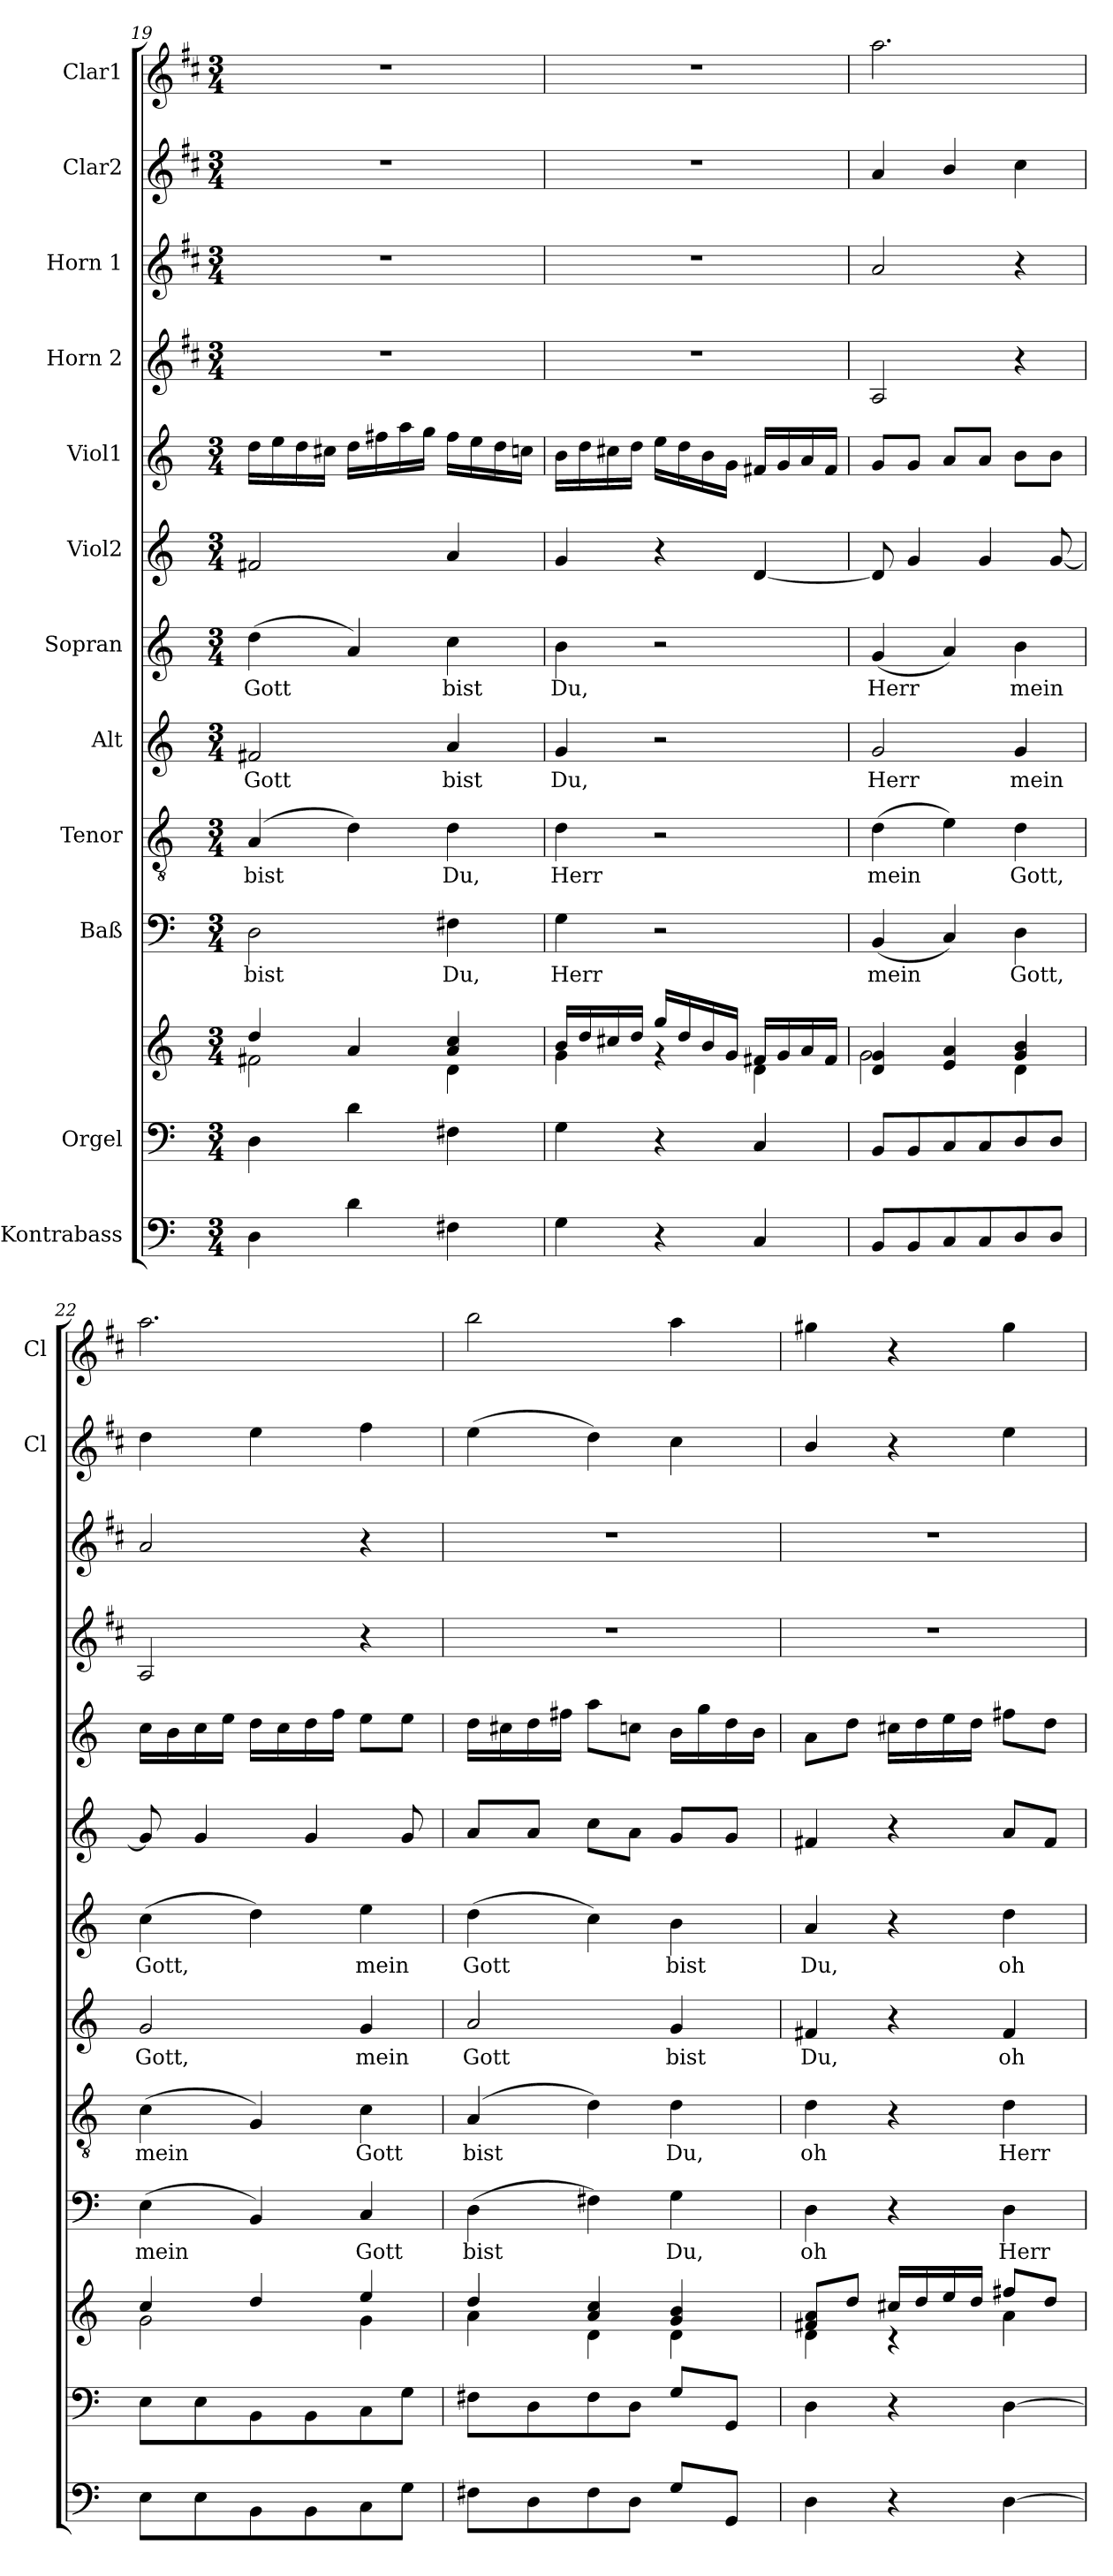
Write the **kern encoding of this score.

**kern	**kern	**kern	**kern	**text	**kern	**text	**kern	**text	**kern	**text	**kern	**kern	**kern	**kern	**kern	**kern
*part12	*part11	*part11	*part10	*part10	*part9	*part9	*part8	*part8	*part7	*part7	*part6	*part5	*part4	*part3	*part2	*part1
*staff13	*staff12	*staff11	*staff10	*staff10	*staff9	*staff9	*staff8	*staff8	*staff7	*staff7	*staff6	*staff5	*staff4	*staff3	*staff2	*staff1
*I"Kontrabass	*I"Orgel	*	*I"Baß	*	*I"Tenor	*	*I"Alt	*	*I"Sopran	*	*I"Viol2	*I"Viol1	*I"Horn 2	*I"Horn 1	*I"Clar2	*I"Clar1
*	*	*	*	*	*	*	*	*	*	*	*	*	*	*	*I'Cl	*I'Cl
*clefF4	*clefF4	*clefG2	*clefF4	*	*clefGv2	*	*clefG2	*	*clefG2	*	*clefG2	*clefG2	*clefG2	*clefG2	*clefG2	*clefG2
*ITrd7c12	*	*	*	*	*	*	*	*	*	*	*	*	*ITrd1c2	*ITrd1c2	*ITrd1c2	*ITrd1c2
*k[]	*k[]	*k[]	*k[]	*	*k[]	*	*k[]	*	*k[]	*	*k[]	*k[]	*k[]	*k[]	*k[]	*k[]
*C:	*C:	*C:	*C:	*	*C:	*	*C:	*	*C:	*	*C:	*C:	*C:	*C:	*C:	*C:
*M3/4	*M3/4	*M3/4	*M3/4	*	*M3/4	*	*M3/4	*	*M3/4	*	*M3/4	*M3/4	*M3/4	*M3/4	*M3/4	*M3/4
=19	=19	=19	=19	=19	=19	=19	=19	=19	=19	=19	=19	=19	=19	=19	=19	=19
*	*	*^	*	*	*	*	*	*	*	*	*	*	*	*	*	*
!	!	!	!	!	!LO:LY:b	!	!LO:LY:b	!	!LO:LY:b	!	!LO:LY:b	!	!	!	!	!	!
4DD\	4D\	4dd/	2f#X\	2D\	bist	(4A/	bist	2f#X/	Gott	(>4dd\	Gott	2f#X/	16dd\LL	2.r	2.r	2.r	2.r
.	.	.	.	.	.	.	.	.	.	.	.	.	16ee\	.	.	.	.
.	.	.	.	.	.	.	.	.	.	.	.	.	16dd\	.	.	.	.
.	.	.	.	.	.	.	.	.	.	.	.	.	16cc#X\JJ	.	.	.	.
4D\	4d\	4a/	.	.	.	4d\)	.	.	.	4a/)	.	.	16dd\LL	.	.	.	.
.	.	.	.	.	.	.	.	.	.	.	.	.	16ff#X\	.	.	.	.
.	.	.	.	.	.	.	.	.	.	.	.	.	16aa\	.	.	.	.
.	.	.	.	.	.	.	.	.	.	.	.	.	16gg\JJ	.	.	.	.
!	!	!	!	!	!LO:LY:b	!	!LO:LY:b	!	!LO:LY:b	!	!LO:LY:b	!	!	!	!	!	!
4FF#X\	4F#X\	4a/ 4cc/	4d\	4F#X\	Du,	4d\	Du,	4a/	bist	4cc\	bist	4a/	16ff#\LL	.	.	.	.
.	.	.	.	.	.	.	.	.	.	.	.	.	16ee\	.	.	.	.
.	.	.	.	.	.	.	.	.	.	.	.	.	16dd\	.	.	.	.
.	.	.	.	.	.	.	.	.	.	.	.	.	16ccn\JJ	.	.	.	.
!!LO:PB:g=z
=20	=20	=20	=20	=20	=20	=20	=20	=20	=20	=20	=20	=20	=20	=20	=20	=20	=20
!	!	!	!	!	!LO:LY:b	!	!LO:LY:b	!	!LO:LY:b	!	!LO:LY:b	!	!	!	!	!	!
4GG\	4G\	16b/LL	4g\	4G\	Herr	4d\	Herr	4g/	Du,	4b\	Du,	4g/	16b\LL	2.r	2.r	2.r	2.r
.	.	16dd/	.	.	.	.	.	.	.	.	.	.	16dd\	.	.	.	.
.	.	16cc#X/	.	.	.	.	.	.	.	.	.	.	16cc#X\	.	.	.	.
.	.	16dd/JJ	.	.	.	.	.	.	.	.	.	.	16dd\JJ	.	.	.	.
4r	4r	16gg/LL	4rg	2r	.	2r	.	2r	.	2r	.	4r	16ee\LL	.	.	.	.
.	.	16dd/	.	.	.	.	.	.	.	.	.	.	16dd\	.	.	.	.
.	.	16b/	.	.	.	.	.	.	.	.	.	.	16b\	.	.	.	.
.	.	16g/JJ	.	.	.	.	.	.	.	.	.	.	16g\JJ	.	.	.	.
4CC/	4C/	16f#X/LL	4d\	.	.	.	.	.	.	.	.	[4d/	16f#X/LL	.	.	.	.
.	.	16g/	.	.	.	.	.	.	.	.	.	.	16g/	.	.	.	.
.	.	16a/	.	.	.	.	.	.	.	.	.	.	16a/	.	.	.	.
.	.	16f#/JJ	.	.	.	.	.	.	.	.	.	.	16f#/JJ	.	.	.	.
=21	=21	=21	=21	=21	=21	=21	=21	=21	=21	=21	=21	=21	=21	=21	=21	=21	=21
!	!	!	!	!	!LO:LY:b	!	!LO:LY:b	!	!LO:LY:b	!	!LO:LY:b	!	!	!	!	!	!
8BBB/L	8BB/L	4d/ 4g/	2g\	(<4BB/	mein	(>4d\	mein	2g/	Herr	(<4g/	Herr	8d/]	8g/L	2G/	2g/	4g/	2.gg\
8BBB/	8BB/	.	.	.	.	.	.	.	.	.	.	4g/	8g/J	.	.	.	.
8CC/	8C/	4e/ 4a/	.	4C/)	.	4e\)	.	.	.	4a/)	.	.	8a/L	.	.	4a/	.
8CC/	8C/	.	.	.	.	.	.	.	.	.	.	4g/	8a/J	.	.	.	.
!	!	!	!	!	!LO:LY:b	!	!LO:LY:b	!	!LO:LY:b	!	!LO:LY:b	!	!	!	!	!	!
8DD/	8D/	4g/ 4b/	4d\	4D\	Gott,	4d\	Gott,	4g/	mein	4b\	mein	.	8b\L	4r	4r	4b\	.
8DD/J	8D/J	.	.	.	.	.	.	.	.	.	.	[8g/	8b\J	.	.	.	.
=22	=22	=22	=22	=22	=22	=22	=22	=22	=22	=22	=22	=22	=22	=22	=22	=22	=22
!	!	!	!	!	!LO:LY:b	!	!LO:LY:b	!	!LO:LY:b	!	!LO:LY:b	!	!	!	!	!	!
8EE\L	8E\L	4cc/	2g\	(>4E\	mein	(>4c\	mein	2g/	Gott,	(>4cc\	Gott,	8g/]	16cc\LL	2G/	2g/	4cc\	2.gg\
.	.	.	.	.	.	.	.	.	.	.	.	.	16b\	.	.	.	.
8EE\	8E\	.	.	.	.	.	.	.	.	.	.	4g/	16cc\	.	.	.	.
.	.	.	.	.	.	.	.	.	.	.	.	.	16ee\JJ	.	.	.	.
8BBB\	8BB\	4dd/	.	4BB/)	.	4G/)	.	.	.	4dd\)	.	.	16dd\LL	.	.	4dd\	.
.	.	.	.	.	.	.	.	.	.	.	.	.	16cc\	.	.	.	.
8BBB\	8BB\	.	.	.	.	.	.	.	.	.	.	4g/	16dd\	.	.	.	.
.	.	.	.	.	.	.	.	.	.	.	.	.	16ff\JJ	.	.	.	.
!	!	!	!	!	!LO:LY:b	!	!LO:LY:b	!	!LO:LY:b	!	!LO:LY:b	!	!	!	!	!	!
8CC\	8C\	4ee/	4g\	4C/	Gott	4c\	Gott	4g/	mein	4ee\	mein	.	8ee\L	4r	4r	4ee\	.
8GG\J	8G\J	.	.	.	.	.	.	.	.	.	.	8g/	8ee\J	.	.	.	.
=23	=23	=23	=23	=23	=23	=23	=23	=23	=23	=23	=23	=23	=23	=23	=23	=23	=23
!	!	!	!	!	!LO:LY:b	!	!LO:LY:b	!	!LO:LY:b	!	!LO:LY:b	!	!	!	!	!	!
8FF#X\L	8F#X\L	4dd/	4a\	(>4D\	bist	(4A/	bist	2a/	Gott	(>4dd\	Gott	8a/L	16dd\LL	2.r	2.r	(>4dd\	2aa\
.	.	.	.	.	.	.	.	.	.	.	.	.	16cc#X\	.	.	.	.
8DD\	8D\	.	.	.	.	.	.	.	.	.	.	8a/J	16dd\	.	.	.	.
.	.	.	.	.	.	.	.	.	.	.	.	.	16ff#X\JJ	.	.	.	.
8FF#\	8F#\	4a/ 4cc/	4d\	4F#X\)	.	4d\)	.	.	.	4cc\)	.	8cc\L	8aa\L	.	.	4cc\)	.
8DD\J	8D\J	.	.	.	.	.	.	.	.	.	.	8a\J	8ccn\J	.	.	.	.
!	!	!	!	!	!LO:LY:b	!	!LO:LY:b	!	!LO:LY:b	!	!LO:LY:b	!	!	!	!	!	!
8GG/L	8G/L	4g/ 4b/	4d\	4G\	Du,	4d\	Du,	4g/	bist	4b\	bist	8g/L	16b\LL	.	.	4b\	4gg\
.	.	.	.	.	.	.	.	.	.	.	.	.	16gg\	.	.	.	.
8GGG/J	8GG/J	.	.	.	.	.	.	.	.	.	.	8g/J	16dd\	.	.	.	.
.	.	.	.	.	.	.	.	.	.	.	.	.	16b\JJ	.	.	.	.
!!LO:PB:g=z
=24	=24	=24	=24	=24	=24	=24	=24	=24	=24	=24	=24	=24	=24	=24	=24	=24	=24
!	!	!	!	!	!LO:LY:b	!	!LO:LY:b	!	!LO:LY:b	!	!LO:LY:b	!	!	!	!	!	!
4DD\	4D\	8f#X/ 8a/L	4d\	4D\	oh	4d\	oh	4f#X/	Du,	4a/	Du,	4f#X/	8a\L	2.r	2.r	4a/	4ff#X\
.	.	8dd/J	.	.	.	.	.	.	.	.	.	.	8dd\J	.	.	.	.
4r	4r	16cc#X/LL	4rc	4r	.	4r	.	4r	.	4r	.	4r	16cc#X\LL	.	.	4r	4r
.	.	16dd/	.	.	.	.	.	.	.	.	.	.	16dd\	.	.	.	.
.	.	16ee/	.	.	.	.	.	.	.	.	.	.	16ee\	.	.	.	.
.	.	16dd/JJ	.	.	.	.	.	.	.	.	.	.	16dd\JJ	.	.	.	.
!	!	!	!	!	!LO:LY:b	!	!LO:LY:b	!	!LO:LY:b	!	!LO:LY:b	!	!	!	!	!	!
[4DD\	[4D\	8ff#X/L	4a\	4D\	Herr	4d\	Herr	4f#/	oh	4dd\	oh	8a/L	8ff#X\L	.	.	4dd\	4ff#\
.	.	8dd/J	.	.	.	.	.	.	.	.	.	8f#/J	8dd\J	.	.	.	.
*	*	*v	*v	*	*	*	*	*	*	*	*	*	*	*	*	*	*
=	=	=	=	=	=	=	=	=	=	=	=	=	=	=	=	=
*-	*-	*-	*-	*-	*-	*-	*-	*-	*-	*-	*-	*-	*-	*-	*-	*-
